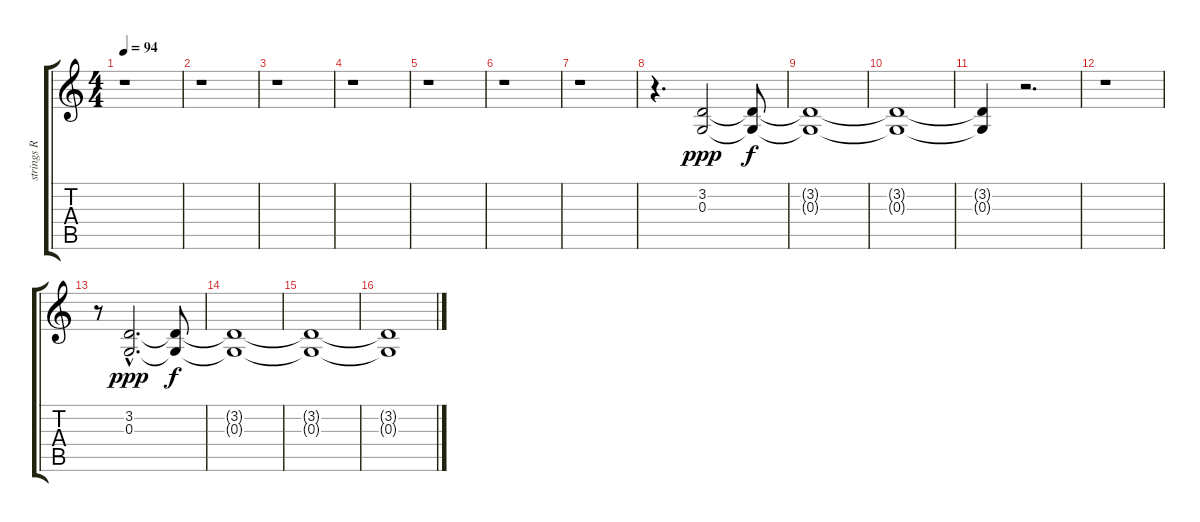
\track ("strings R" "strings R") {instrument tremolostrings}
\staff {score tabs}
\tuning (E4 B3 G3 D3 A2 E2) {hide}
\ts (4 4)
\tempo 94
\clef g2
\ks c
r.1{dy f} |
r.1 |
r.1 |
r.1 |
r.1 |
r.1 |
r.1 |
r.4{d} (3.2 0.3).2{dy ppp volume 10 balance 13} (3.2{t} 0.3{t}).8{dy f} |
(3.2{t} 0.3{t}).1 |
(3.2{t} 0.3{t}).1 |
(3.2{t} 0.3{t}).4 r.2{d} |
r.1 |
r.8 (3.2{hac} 0.3{hac}).2{d dy ppp volume 14 balance 13} (3.2{t} 0.3{t}).8{dy f} |
(3.2{t} 0.3{t}).1 |
(3.2{t} 0.3{t}).1 |
(3.2{t} 0.3{t}).1
